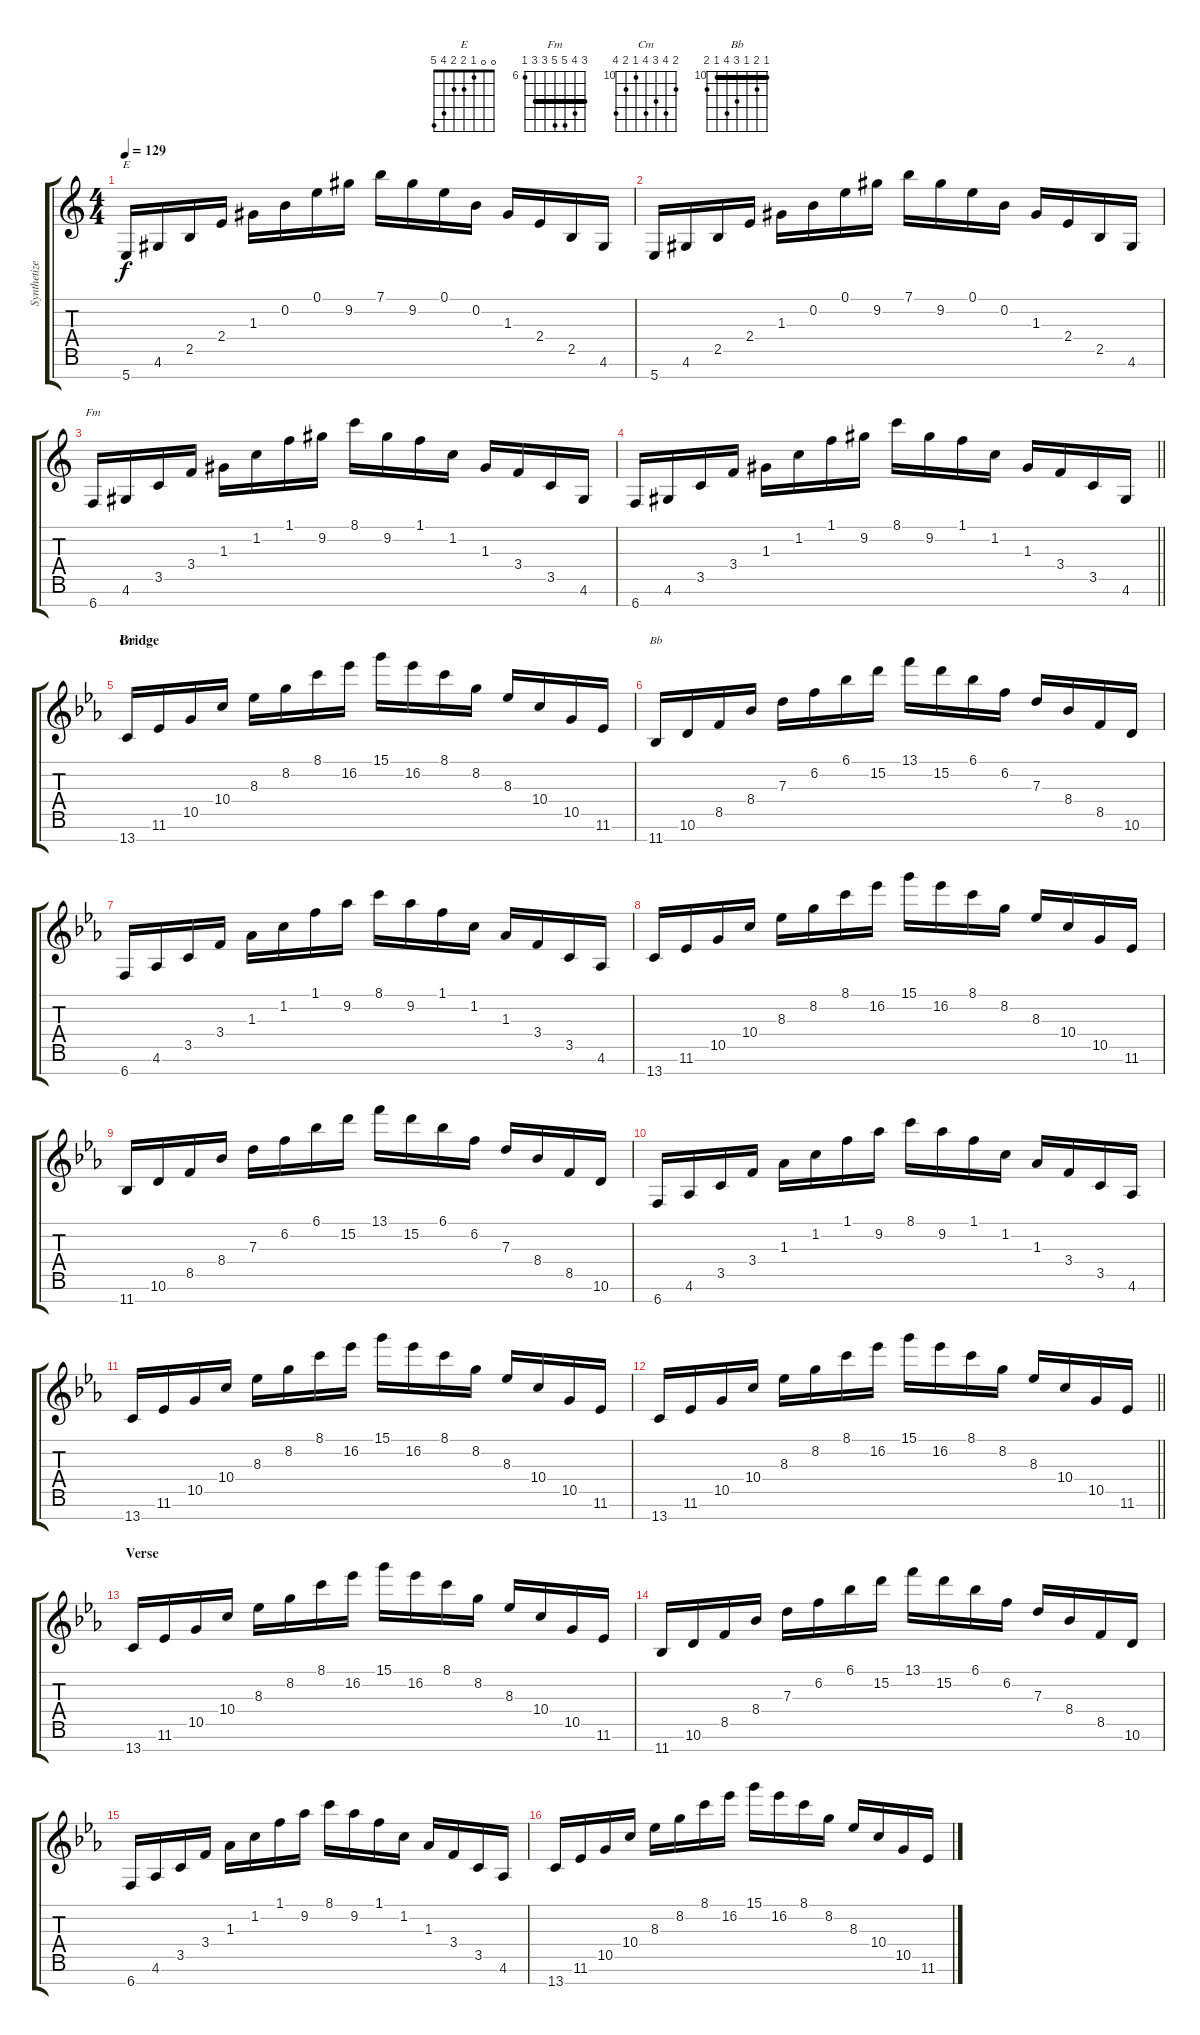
\track ("Synthetizer" "Synthetize") {instrument stringensemble1}
\staff {score tabs}
\tuning (E5 B4 G4 D4 A3 E3 B2) {hide}
\chord ("E" 0 0 1 2 2 4 5)
\chord ("Fm" 8 9 10 10 8 8 6) {firstfret 6 barre 8}
\chord ("Cm" 11 13 12 13 10 11 13) {firstfret 10}
\chord ("Bb" 10 11 10 12 13 10 11) {firstfret 10 barre 10}
\ts (4 4)
\tempo 129
\clef g2
\ks c
5.7.16{ch "E" dy f} 4.6.16 2.5.16 2.4.16 1.3.16 0.2.16 0.1.16 9.2.16 7.1.16 9.2.16 0.1.16 0.2.16 1.3.16 2.4.16 2.5.16 4.6.16 |
5.7.16 4.6.16 2.5.16 2.4.16 1.3.16 0.2.16 0.1.16 9.2.16 7.1.16 9.2.16 0.1.16 0.2.16 1.3.16 2.4.16 2.5.16 4.6.16 |
6.7.16{ch "Fm" volume 0} 4.6.16{volume 9} 3.5.16 3.4.16 1.3.16 1.2.16 1.1.16 9.2.16 8.1.16 9.2.16 1.1.16 1.2.16 1.3.16 3.4.16 3.5.16 4.6.16 |
\barLineRight lightlight
6.7.16 4.6.16 3.5.16 3.4.16 1.3.16 1.2.16 1.1.16 9.2.16 8.1.16 9.2.16 1.1.16 1.2.16 1.3.16 3.4.16 3.5.16 4.6.16 |
\section ("" "Bridge")
\ks eb
13.7.16{ch "Cm"} 11.6.16 10.5.16 10.4.16 8.3.16 8.2.16 8.1.16 16.2.16 15.1.16 16.2.16 8.1.16 8.2.16 8.3.16 10.4.16 10.5.16 11.6.16 |
11.7.16{ch "Bb"} 10.6.16 8.5.16 8.4.16 7.3.16 6.2.16 6.1.16 15.2.16 13.1.16 15.2.16 6.1.16 6.2.16 7.3.16 8.4.16 8.5.16 10.6.16 |
6.7.16 4.6.16 3.5.16 3.4.16 1.3.16 1.2.16 1.1.16 9.2.16 8.1.16 9.2.16 1.1.16 1.2.16 1.3.16 3.4.16 3.5.16 4.6.16 |
13.7.16 11.6.16 10.5.16 10.4.16 8.3.16 8.2.16 8.1.16 16.2.16 15.1.16 16.2.16 8.1.16 8.2.16 8.3.16 10.4.16 10.5.16 11.6.16 |
11.7.16 10.6.16 8.5.16 8.4.16 7.3.16 6.2.16 6.1.16 15.2.16 13.1.16 15.2.16 6.1.16 6.2.16 7.3.16 8.4.16 8.5.16 10.6.16 |
6.7.16 4.6.16 3.5.16 3.4.16 1.3.16 1.2.16 1.1.16 9.2.16 8.1.16 9.2.16 1.1.16 1.2.16 1.3.16 3.4.16 3.5.16 4.6.16 |
13.7.16 11.6.16 10.5.16 10.4.16 8.3.16 8.2.16 8.1.16 16.2.16 15.1.16 16.2.16 8.1.16 8.2.16 8.3.16 10.4.16 10.5.16 11.6.16 |
\barLineRight lightlight
13.7.16 11.6.16 10.5.16 10.4.16 8.3.16 8.2.16 8.1.16 16.2.16 15.1.16 16.2.16 8.1.16 8.2.16 8.3.16 10.4.16 10.5.16 11.6.16 |
\section ("" "Verse")
13.7.16 11.6.16 10.5.16 10.4.16 8.3.16 8.2.16 8.1.16 16.2.16 15.1.16 16.2.16 8.1.16 8.2.16 8.3.16 10.4.16 10.5.16 11.6.16 |
11.7.16 10.6.16 8.5.16 8.4.16 7.3.16 6.2.16 6.1.16 15.2.16 13.1.16 15.2.16 6.1.16 6.2.16 7.3.16 8.4.16 8.5.16 10.6.16 |
6.7.16 4.6.16 3.5.16 3.4.16 1.3.16 1.2.16 1.1.16 9.2.16 8.1.16 9.2.16 1.1.16 1.2.16 1.3.16 3.4.16 3.5.16 4.6.16 |
13.7.16 11.6.16 10.5.16 10.4.16 8.3.16 8.2.16 8.1.16 16.2.16 15.1.16 16.2.16 8.1.16 8.2.16 8.3.16 10.4.16 10.5.16 11.6.16
